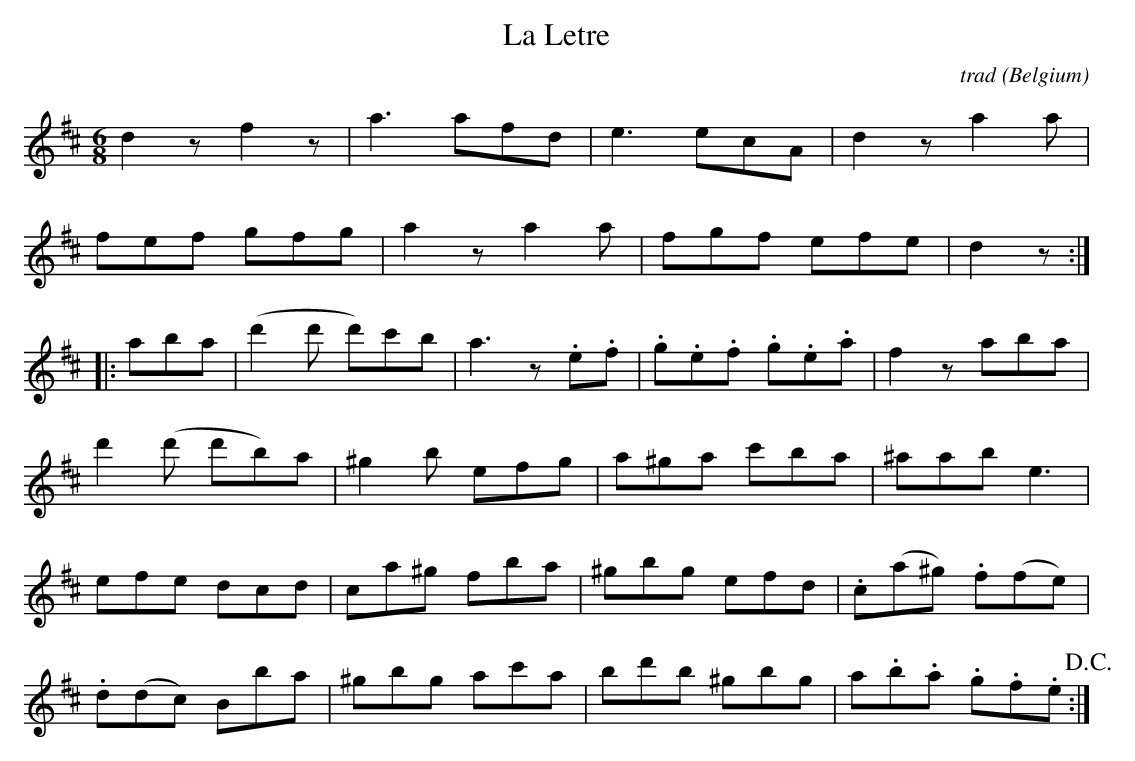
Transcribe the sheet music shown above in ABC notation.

X:1
T:La Letre
C:trad
O:Belgium
M:6/8
L:1/8
K:Dmaj
d2z f2z|a3 afd| e3 ecA|d2z a2a|
fef gfg|a2z a2a|fgf efe|d2z:|
|:aba|(d'2d' d')c'b|a3 z.e.f|.g.e.f .g.e.a|f2z aba|
d'2(d' d'b)a|^g2b efg|a^ga c'ba|^aab e3|
efe dcd|ca^g fba|^gbg efd|.c(a^g) .f(fe)|
.d(dc) Bba|^gbg ac'a|bd'b ^gbg|a.b.a .g.f.e!D.C.!:|]
